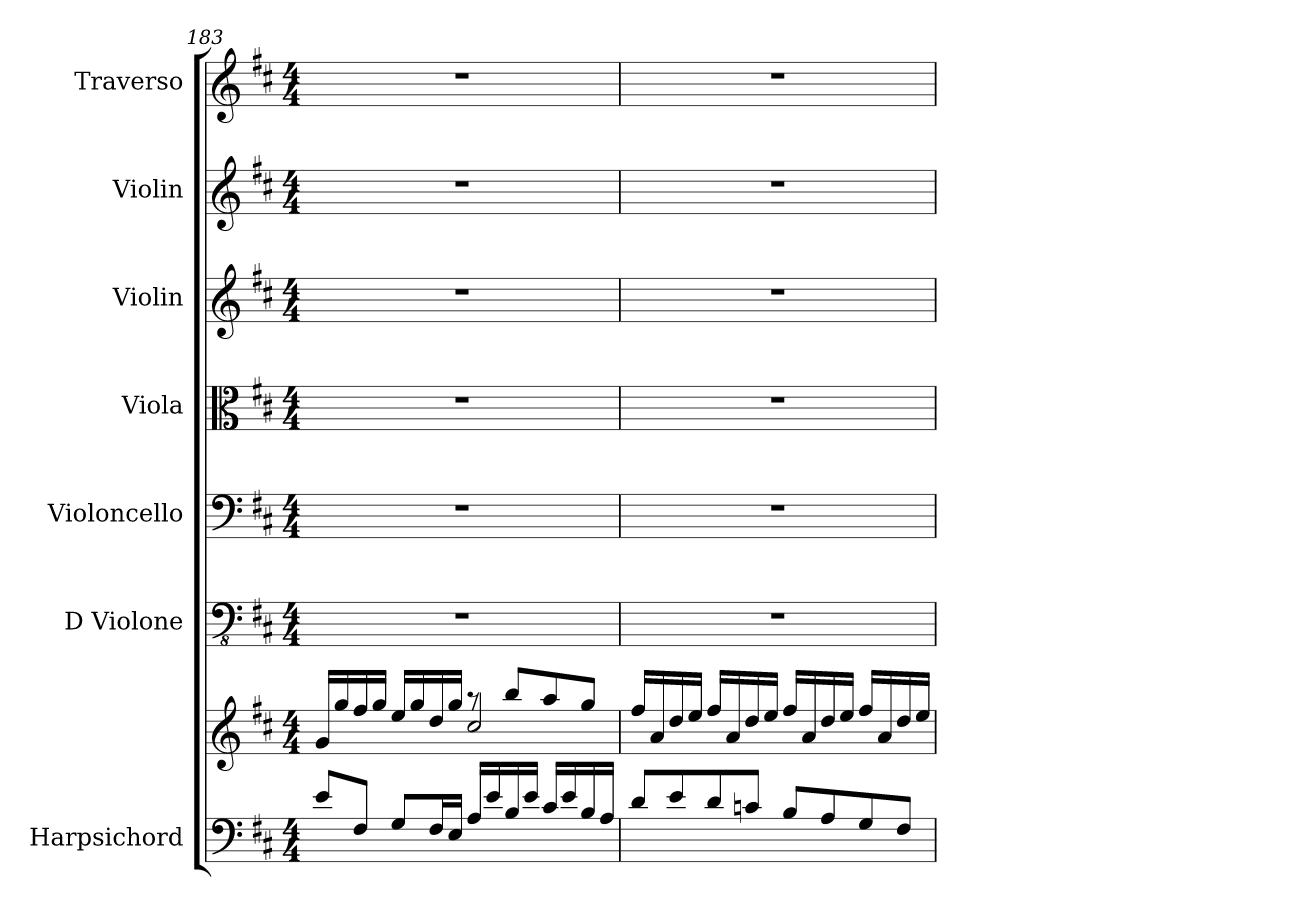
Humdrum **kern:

**kern	**kern	**kern	**kern	**kern	**kern	**kern	**kern
*part7	*part7	*part6	*part5	*part4	*part3	*part2	*part1
*staff8	*staff7	*staff6	*staff5	*staff4	*staff3	*staff2	*staff1
*I"Harpsichord	*	*I"D Violone	*I"Violoncello	*I"Viola	*I"Violin	*I"Violin	*I"Traverso
*I'Hch.	*	*I'D Vne.	*I'Vc.	*I'Vla.	*I'Vln.	*I'Vln.	*I'Trv.
!!LO:PB:g=z
*clefF4	*clefG2	*clefFv4	*clefF4	*clefC3	*clefG2	*clefG2	*clefG2
*	*	*ITrd7c12	*	*	*	*	*
*k[f#c#]	*k[f#c#]	*k[f#c#]	*k[f#c#]	*k[f#c#]	*k[f#c#]	*k[f#c#]	*k[f#c#]
*M4/4	*M4/4	*M4/4	*M4/4	*M4/4	*M4/4	*M4/4	*M4/4
=183	=183	=183	=183	=183	=183	=183	=183
*	*^	*	*	*	*	*	*
8e/L	16g/LL	2ryy	1r	1r	1r	1r	1r	1r
.	16gg/	.	.	.	.	.	.	.
8F#/J	16ff#/	.	.	.	.	.	.	.
.	16gg/JJ	.	.	.	.	.	.	.
8G/L	16ee/LL	.	.	.	.	.	.	.
.	16gg/	.	.	.	.	.	.	.
16F#/L	16dd/	.	.	.	.	.	.	.
16E/JJ	16gg/JJ	.	.	.	.	.	.	.
16A/LL	8raa	2cc#/	.	.	.	.	.	.
16e/	.	.	.	.	.	.	.	.
16B/	8bb/L	.	.	.	.	.	.	.
16e/JJ	.	.	.	.	.	.	.	.
16c#/LL	8aa/	.	.	.	.	.	.	.
16e/	.	.	.	.	.	.	.	.
16B/	8gg/J	.	.	.	.	.	.	.
16A/JJ	.	.	.	.	.	.	.	.
*	*v	*v	*	*	*	*	*	*
=184	=184	=184	=184	=184	=184	=184	=184
8d/L	16ff#/LL	1r	1r	1r	1r	1r	1r
.	16a/	.	.	.	.	.	.
8e/	16dd/	.	.	.	.	.	.
.	16ee/JJ	.	.	.	.	.	.
8d/	16ff#/LL	.	.	.	.	.	.
.	16a/	.	.	.	.	.	.
8cn/J	16dd/	.	.	.	.	.	.
.	16ee/JJ	.	.	.	.	.	.
8B/L	16ff#/LL	.	.	.	.	.	.
.	16a/	.	.	.	.	.	.
8A/	16dd/	.	.	.	.	.	.
.	16ee/JJ	.	.	.	.	.	.
8G/	16ff#/LL	.	.	.	.	.	.
.	16a/	.	.	.	.	.	.
8F#/J	16dd/	.	.	.	.	.	.
.	16ee/JJ	.	.	.	.	.	.
=	=	=	=	=	=	=	=
*-	*-	*-	*-	*-	*-	*-	*-
